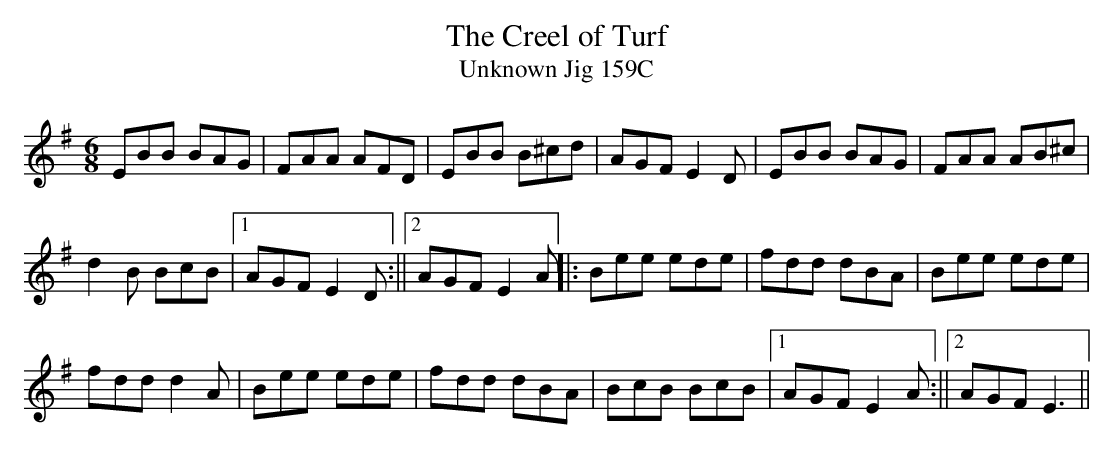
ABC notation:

X:1
T:The Creel of Turf
T:Unknown Jig 159C
M:6/8
L:1/8
K:G
EBB BAG|FAA AFD|EBB B^cd|AGF E2D|EBB BAG|FAA AB^c|!
d2B BcB|1AGF E2D:||2AGF E2A||:Bee ede|fdd dBA|Bee ede|!
fdd d2A|Bee ede|fdd dBA|BcB BcB|1AGF E2A:||2AGF E3||
